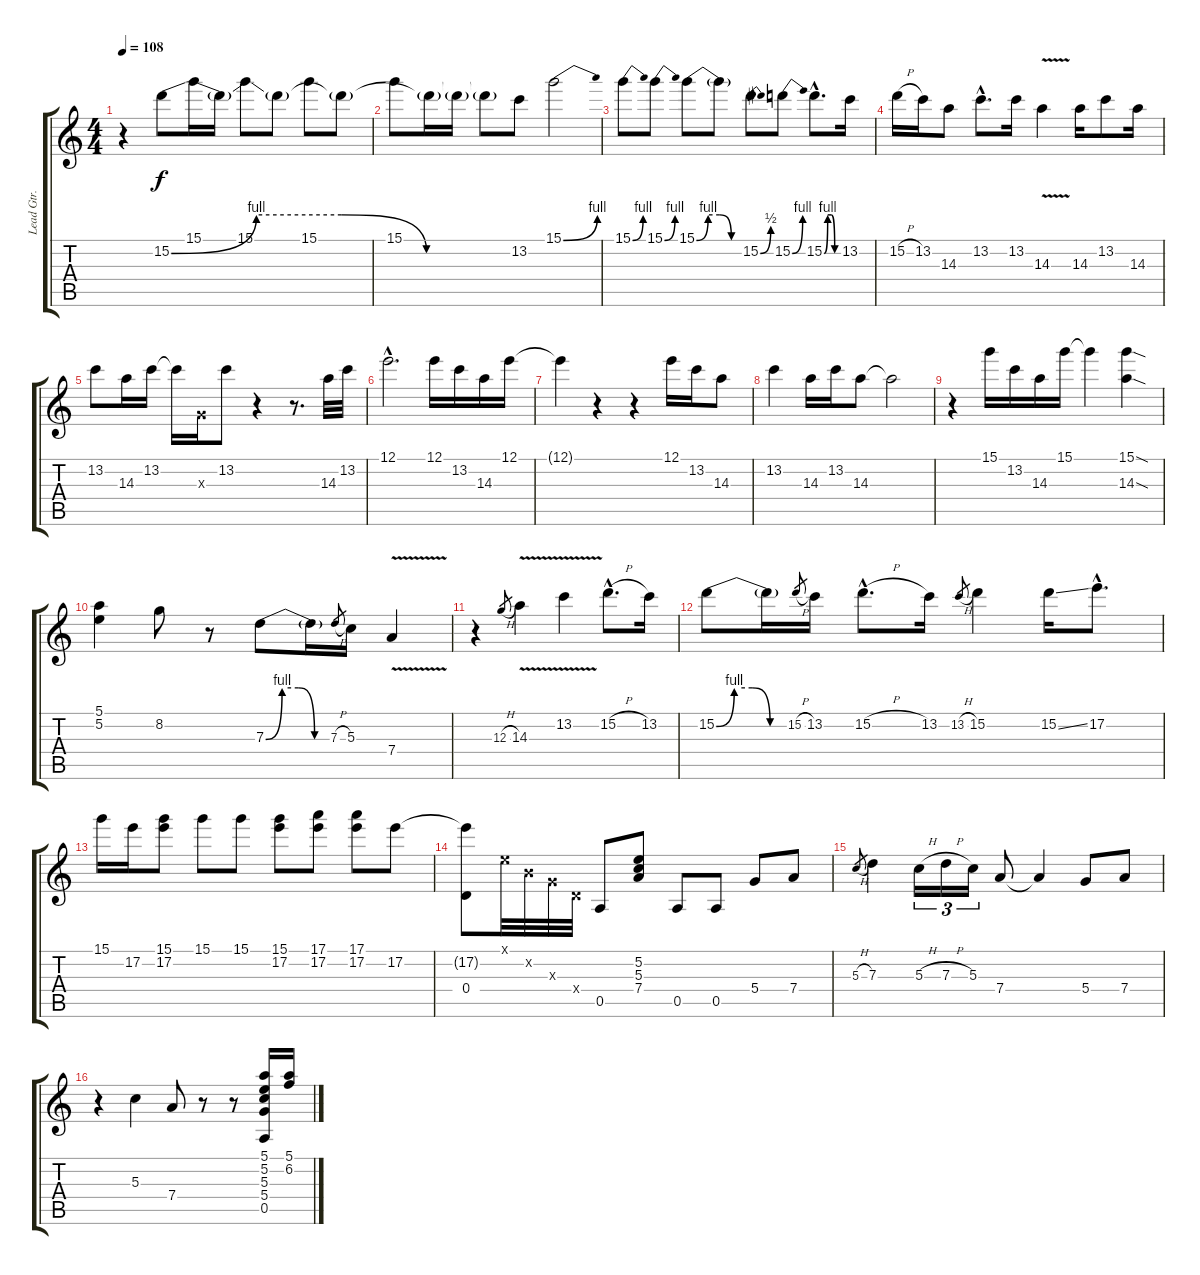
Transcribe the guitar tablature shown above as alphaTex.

\track ("Lead Gtr. (R. Wood)" "Lead Gtr. ") {instrument electricguitarclean}
\staff {score tabs}
\tuning (E4 B3 G3 D3 A2 E2) {hide}
\ts (4 4)
\tempo 108
\clef g2
\ks c
r.4{dy f} 15.2{be (custom 0 0 15 4 30 4 45 0 60 0)}.8 15.1.16 15.2{t}.16 15.1.8 15.2{t}.8 15.1.8 15.2{t}.8 |
15.1.8 15.2{t}.16 15.2{t}.16 15.2{t}.8 13.2.8 15.1{be (bend 0 0 60 4)}.2 |
15.1{be (bend 0 0 60 4)}.8 15.1{be (bend 0 0 60 4)}.8 15.1{be (custom 0 0 15 4 30 4 45 0 60 0)}.8 15.1{t}.8 15.2{be (bend 0 0 60 2)}.8 15.2{be (bend 0 0 60 4)}.8 15.2{be (custom 0 0 15 4 30 4 45 0 60 0) hac}.8{d} 13.2.16 |
15.2{h}.16 13.2.16 14.3.8 13.2{hac}.8{d} 13.2.16 14.3{v}.4 14.3.16 13.2.8 14.3.16 |
13.2.8 14.3.16 13.2.16 13.2{t}.16 0.3{x}.16 13.2.8 r.4 r.8{d} 14.3.32 13.2.32 |
12.1{hac}.2{d} 12.1.16 13.2.16 14.3.16 12.1.16 |
12.1{t}.4 r.4 r.4 12.1.16 13.2.16 14.3.8 |
13.2.4 14.3.16 13.2.16 14.3.8 14.3{t}.2 |
r.4 15.1.16 13.2.16 14.3.16 15.1.16 15.1{t}.4 (15.1{sod} 14.3{sod}).4 |
(5.1 5.2).4 8.2.8 r.8 7.3{be (custom 0 0 15 4 30 4 45 0 60 0)}.8 7.3{t}.16 7.3{h}.8{gr} 5.3.16 7.4{v}.4 |
r.4 12.3{h}.8{gr} 14.3{v}.4 13.2{v}.4 15.2{h hac}.8{d} 13.2.16 |
15.2{be (custom 0 0 15 4 30 4 45 0 60 0)}.8 15.2{t}.16 15.2{h}.8{gr} 13.2.16 15.2{h hac}.8{d} 13.2.16 13.2{h}.8{gr} 15.2.4 15.2{ss}.16 17.2{hac}.8{d} |
15.1.16 17.2.16 (15.1 17.2).8 15.1.8 15.1.8 (15.1 17.2).8 (17.1 17.2).8 (17.1 17.2).8 17.2.8 |
(17.2{t} 0.4).8 0.1{x}.32 0.2{x}.32 0.3{x}.32 0.4{x}.32 0.5.8 (5.2 5.3 7.4).8 0.5.8 0.5.8 5.4.8 7.4.8 |
5.3{h}.8{gr} 7.3.4 5.3{h}.16{tu (3 2)} 7.3{h}.16{tu (3 2)} 5.3.16{tu (3 2)} 7.4.8 7.4{t}.4 5.4.8 7.4.8 |
r.4 5.3.4 7.4.8 r.8 r.8 (5.1 5.2 5.3 5.4 0.5).16 (5.1 6.2).16
